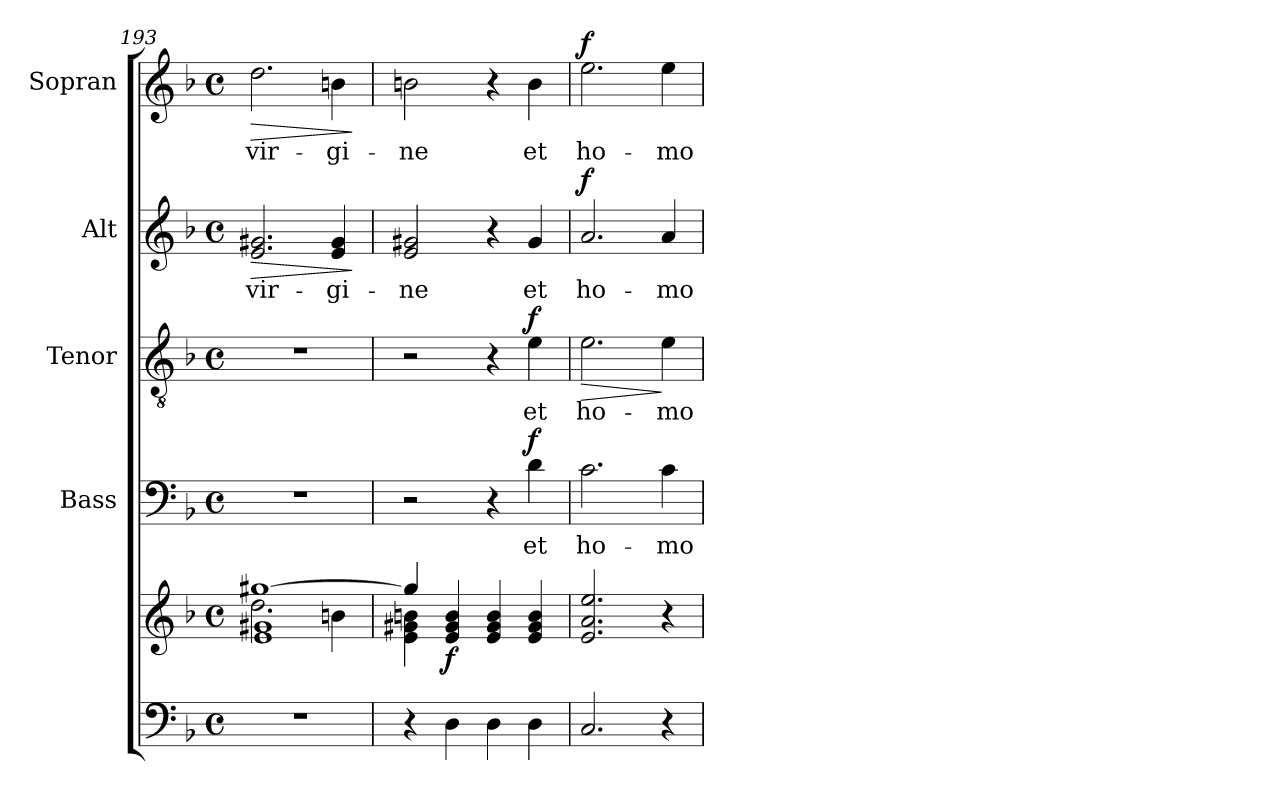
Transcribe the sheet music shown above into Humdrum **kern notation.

**kern	**kern	**dynam	**kern	**text	**dynam	**kern	**text	**dynam	**kern	**text	**dynam	**kern	**text	**dynam
*part5	*part5	*part5	*part4	*part4	*part4	*part3	*part3	*part3	*part2	*part2	*part2	*part1	*part1	*part1
*staff6	*staff5	*staff5/6	*staff4	*staff4	*staff4	*staff3	*staff3	*staff3	*staff2	*staff2	*staff2	*staff1	*staff1	*staff1
*	*	*	*I"Bass	*	*	*I"Tenor	*	*	*I"Alt	*	*	*I"Sopran	*	*
*	*	*	*I'B.	*	*	*I'T.	*	*	*I'A.	*	*	*I'S.	*	*
*clefF4	*clefG2	*	*clefF4	*	*	*clefGv2	*	*	*clefG2	*	*	*clefG2	*	*
*k[b-]	*k[b-]	*	*k[b-]	*	*	*k[b-]	*	*	*k[b-]	*	*	*k[b-]	*	*
*F:	*F:	*	*F:	*	*	*F:	*	*	*F:	*	*	*F:	*	*
*M4/4	*M4/4	*	*M4/4	*	*	*M4/4	*	*	*M4/4	*	*	*M4/4	*	*
*met(c)	*met(c)	*	*met(c)	*	*	*met(c)	*	*	*met(c)	*	*	*met(c)	*	*
=193	=193	=193	=193	=193	=193	=193	=193	=193	=193	=193	=193	=193	=193	=193
*	*^	*	*	*	*	*	*	*	*	*	*	*	*	*
*	*	*^	*	*	*	*	*	*	*	*	*	*	*	*	*
!	!	!	!	!	!	!	!	!	!	!	!	!LO:LY:b	!LO:HP:b	!	!LO:LY:b	!LO:HP:b
1r	[>1gg#X	2.dd\	1e 1g#X	.	1r	.	.	1r	.	.	2.e/ 2.g#X/	vir-	>	2.dd\	vir-	>
!	!	!	!	!	!	!	!	!	!	!	!	!LO:LY:b	!	!	!LO:LY:b	!
.	.	4bn\	.	.	.	.	.	.	.	.	4e/ 4g#/	-gi-	.	4bn\	-gi-	.
*	*v	*v	*v	*	*	*	*	*	*	*	*	*	*	*	*	*
.	.	.	.	.	.	.	.	.	.	.	]	.	.	]
=194	=194	=194	=194	=194	=194	=194	=194	=194	=194	=194	=194	=194	=194	=194
*	*^	*	*	*	*	*	*	*	*	*	*	*	*	*
!	!	!	!	!	!	!	!	!	!	!	!LO:LY:b	!	!	!LO:LY:b	!
4r	4gg#/]	4e\ 4g#X\ 4bn\	.	2r	.	.	2r	.	.	2e/ 2g#X/	-ne	.	2bn\	-ne	.
!	!	!	!LO:DY:b	!	!	!	!	!	!	!	!	!	!	!	!
4D\	4e/ 4g#/ 4b/	2.ryy	f	.	.	.	.	.	.	.	.	.	.	.	.
4D\	4e/ 4g#/ 4b/	.	.	4r	.	.	4r	.	.	4r	.	.	4r	.	.
!	!	!	!	!	!LO:LY:b	!LO:DY:a	!	!LO:LY:b	!LO:DY:a	!	!LO:LY:b	!	!	!LO:LY:b	!
4D\	4e/ 4g#/ 4b/	.	.	4d\	et	f	4e\	et	f	4g#/	et	.	4b\	et	.
*	*v	*v	*	*	*	*	*	*	*	*	*	*	*	*	*
=195	=195	=195	=195	=195	=195	=195	=195	=195	=195	=195	=195	=195	=195	=195
!	!	!	!	!LO:LY:b	!	!	!LO:LY:b	!LO:HP:b	!	!LO:LY:b	!LO:DY:a	!	!LO:LY:b	!LO:DY:a
2.C/	2.e/ 2.a/ 2.ee/	.	2.c\	ho-	.	2.e\	ho-	>	2.a/	ho-	f	2.ee\	ho-	f
!	!	!	!	!LO:LY:b	!	!	!LO:LY:b	!	!	!LO:LY:b	!	!	!LO:LY:b	!
4r	4r	.	4c\	-mo	.	4e\	-mo	]	4a/	-mo	.	4ee\	-mo	.
=	=	=	=	=	=	=	=	=	=	=	=	=	=	=
*-	*-	*-	*-	*-	*-	*-	*-	*-	*-	*-	*-	*-	*-	*-
